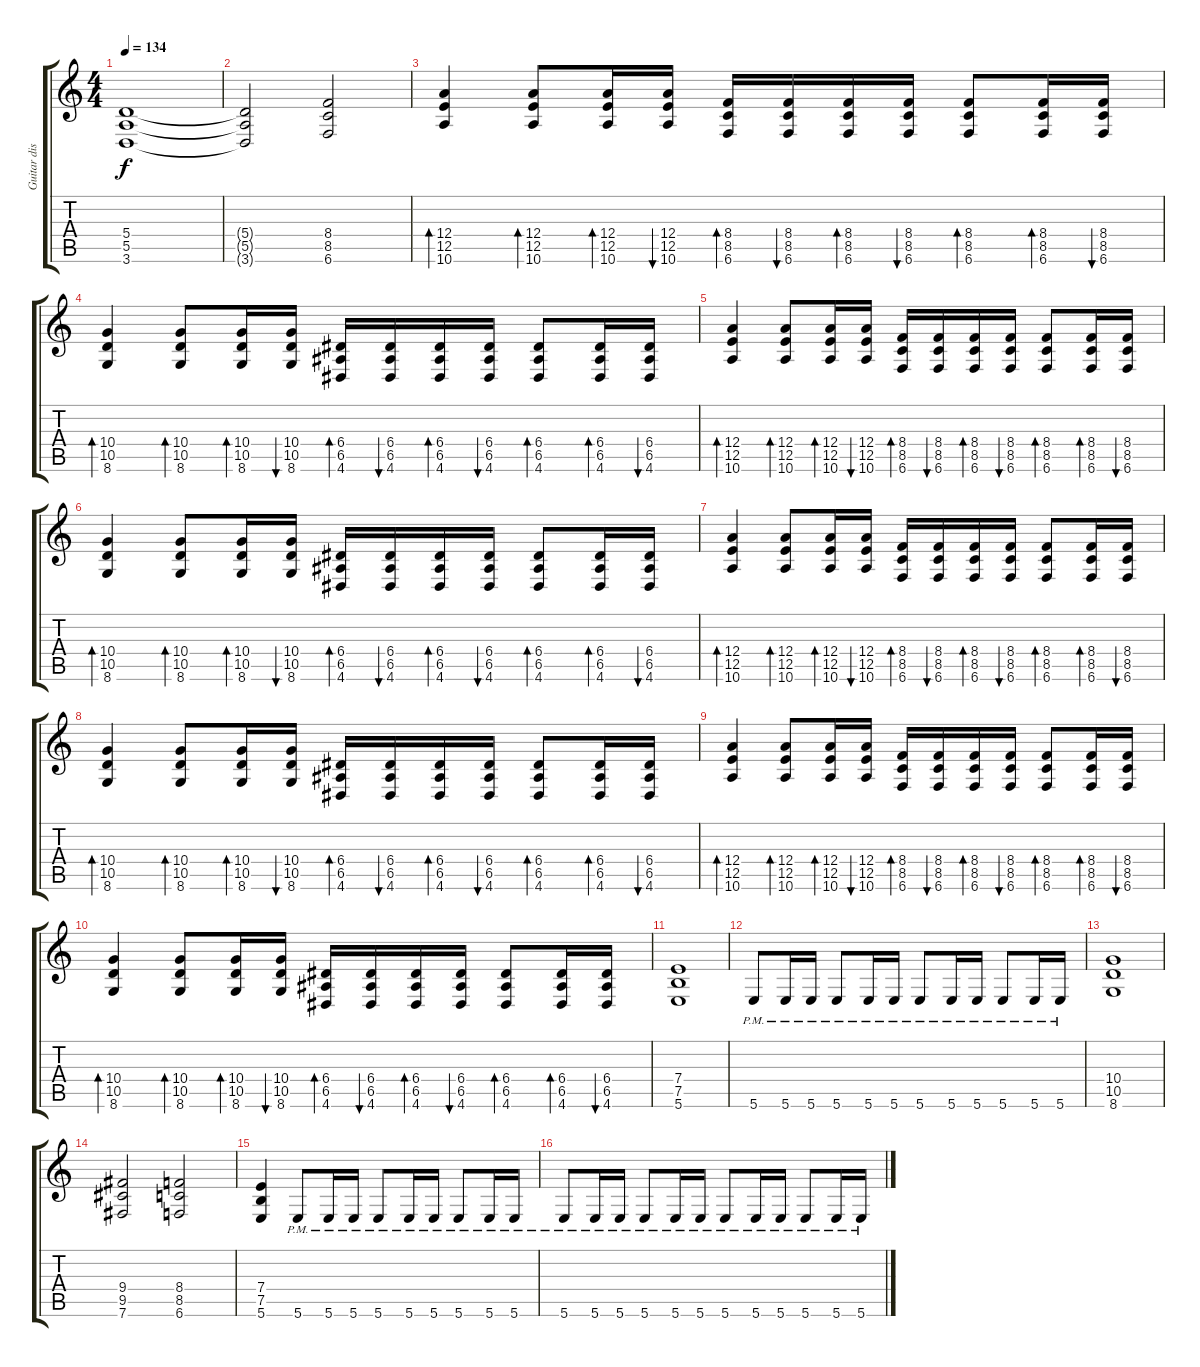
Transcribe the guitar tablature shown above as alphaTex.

\track ("Guitar distortion 2" "Guitar dis") {instrument distortionguitar}
\staff {score tabs}
\tuning (B3 Gb3 D3 A2 E2 B1) {hide}
\ts (4 4)
\tempo 134
\clef g2
\ks c
(5.4 5.5 3.6).1{dy f} |
(5.4{t} 5.5{t} 3.6{t}).2 (8.4 8.5 6.6).2 |
(12.4 12.5 10.6).4{bd 60} (12.4 12.5 10.6).8{bd 60} (12.4 12.5 10.6).16{bd 60} (12.4 12.5 10.6).16{bu 60} (8.4 8.5 6.6).16{bd 60} (8.4 8.5 6.6).16{bu 60} (8.4 8.5 6.6).16{bd 60} (8.4 8.5 6.6).16{bu 60} (8.4 8.5 6.6).8{bd 60} (8.4 8.5 6.6).16{bd 60} (8.4 8.5 6.6).16{bu 60} |
(10.4 10.5 8.6).4{bd 60} (10.4 10.5 8.6).8{bd 60} (10.4 10.5 8.6).16{bd 60} (10.4 10.5 8.6).16{bu 60} (6.4 6.5 4.6).16{bd 60} (6.4 6.5 4.6).16{bu 60} (6.4 6.5 4.6).16{bd 60} (6.4 6.5 4.6).16{bu 60} (6.4 6.5 4.6).8{bd 60} (6.4 6.5 4.6).16{bd 60} (6.4 6.5 4.6).16{bu 60} |
(12.4 12.5 10.6).4{bd 60} (12.4 12.5 10.6).8{bd 60} (12.4 12.5 10.6).16{bd 60} (12.4 12.5 10.6).16{bu 60} (8.4 8.5 6.6).16{bd 60} (8.4 8.5 6.6).16{bu 60} (8.4 8.5 6.6).16{bd 60} (8.4 8.5 6.6).16{bu 60} (8.4 8.5 6.6).8{bd 60} (8.4 8.5 6.6).16{bd 60} (8.4 8.5 6.6).16{bu 60} |
(10.4 10.5 8.6).4{bd 60} (10.4 10.5 8.6).8{bd 60} (10.4 10.5 8.6).16{bd 60} (10.4 10.5 8.6).16{bu 60} (6.4 6.5 4.6).16{bd 60} (6.4 6.5 4.6).16{bu 60} (6.4 6.5 4.6).16{bd 60} (6.4 6.5 4.6).16{bu 60} (6.4 6.5 4.6).8{bd 60} (6.4 6.5 4.6).16{bd 60} (6.4 6.5 4.6).16{bu 60} |
(12.4 12.5 10.6).4{bd 60} (12.4 12.5 10.6).8{bd 60} (12.4 12.5 10.6).16{bd 60} (12.4 12.5 10.6).16{bu 60} (8.4 8.5 6.6).16{bd 60} (8.4 8.5 6.6).16{bu 60} (8.4 8.5 6.6).16{bd 60} (8.4 8.5 6.6).16{bu 60} (8.4 8.5 6.6).8{bd 60} (8.4 8.5 6.6).16{bd 60} (8.4 8.5 6.6).16{bu 60} |
(10.4 10.5 8.6).4{bd 60} (10.4 10.5 8.6).8{bd 60} (10.4 10.5 8.6).16{bd 60} (10.4 10.5 8.6).16{bu 60} (6.4 6.5 4.6).16{bd 60} (6.4 6.5 4.6).16{bu 60} (6.4 6.5 4.6).16{bd 60} (6.4 6.5 4.6).16{bu 60} (6.4 6.5 4.6).8{bd 60} (6.4 6.5 4.6).16{bd 60} (6.4 6.5 4.6).16{bu 60} |
(12.4 12.5 10.6).4{bd 60} (12.4 12.5 10.6).8{bd 60} (12.4 12.5 10.6).16{bd 60} (12.4 12.5 10.6).16{bu 60} (8.4 8.5 6.6).16{bd 60} (8.4 8.5 6.6).16{bu 60} (8.4 8.5 6.6).16{bd 60} (8.4 8.5 6.6).16{bu 60} (8.4 8.5 6.6).8{bd 60} (8.4 8.5 6.6).16{bd 60} (8.4 8.5 6.6).16{bu 60} |
(10.4 10.5 8.6).4{bd 60} (10.4 10.5 8.6).8{bd 60} (10.4 10.5 8.6).16{bd 60} (10.4 10.5 8.6).16{bu 60} (6.4 6.5 4.6).16{bd 60} (6.4 6.5 4.6).16{bu 60} (6.4 6.5 4.6).16{bd 60} (6.4 6.5 4.6).16{bu 60} (6.4 6.5 4.6).8{bd 60} (6.4 6.5 4.6).16{bd 60} (6.4 6.5 4.6).16{bu 60} |
(7.4 7.5 5.6).1 |
5.6{pm}.8 5.6{pm}.16 5.6{pm}.16 5.6{pm}.8 5.6{pm}.16 5.6{pm}.16 5.6{pm}.8 5.6{pm}.16 5.6{pm}.16 5.6{pm}.8 5.6{pm}.16 5.6{pm}.16 |
(10.4 10.5 8.6).1 |
(9.4 9.5 7.6).2 (8.4 8.5 6.6).2 |
(7.4 7.5 5.6).4 5.6{pm}.8 5.6{pm}.16 5.6{pm}.16 5.6{pm}.8 5.6{pm}.16 5.6{pm}.16 5.6{pm}.8 5.6{pm}.16 5.6{pm}.16 |
5.6{pm}.8 5.6{pm}.16 5.6{pm}.16 5.6{pm}.8 5.6{pm}.16 5.6{pm}.16 5.6{pm}.8 5.6{pm}.16 5.6{pm}.16 5.6{pm}.8 5.6{pm}.16 5.6{pm}.16
